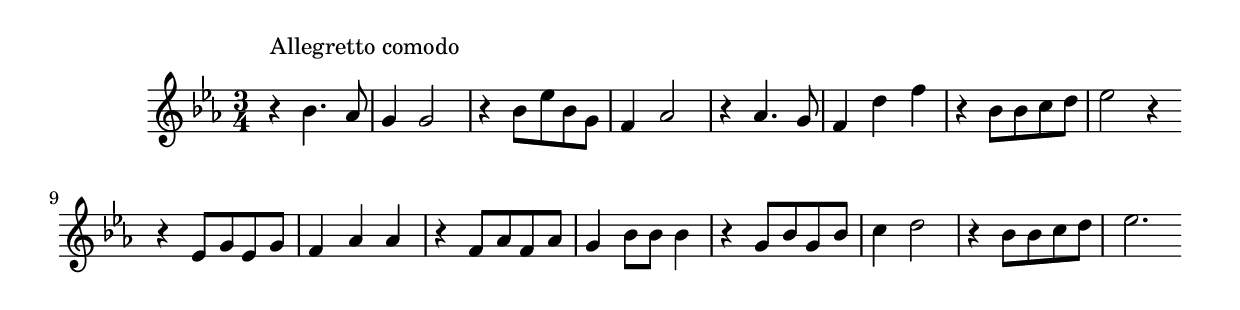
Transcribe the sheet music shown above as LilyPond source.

\version "2.14.0"
%{\header {
  title = "Ah, Suzette, Che-`re (Louisiana)"
  composer = "anonymous"
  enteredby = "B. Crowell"
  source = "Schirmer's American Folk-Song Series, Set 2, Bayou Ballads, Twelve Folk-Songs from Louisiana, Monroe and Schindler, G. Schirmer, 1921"
}%}
\score{{\key es \major
\time 3/4
%{\tempo 4=160
%}\relative d'' {
  r4^\markup{\column { "Allegretto comodo" " " }} 
  bes4. as8 | g4 g2 | r4 bes8 es bes g | f4 as2 | r4 as4. g8 | f4 d' f |
  r4 bes,8 bes c d | es2 r4 \bar "|:" r4 es,8 g es g |
  f4 as as | r4 f8 as f as | g4 bes8 bes bes4 |
  r4 g8 bes g bes | c4 d2 | r4 bes8 bes c d | es2. 
  \bar ":|"
}

}}